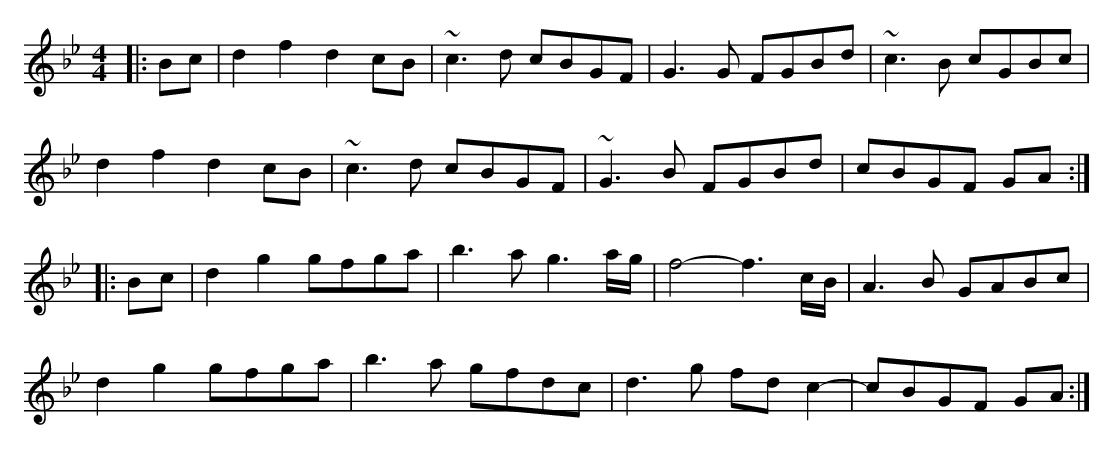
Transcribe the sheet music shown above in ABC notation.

X:1
M:4/4
K:Gmin
|:Bc|d2f2 d2cB|~c3d cBGF|G3G FGBd|~c3B cGBc|
d2f2 d2cB|~c3d cBGF|~G3B FGBd|cBGF GA:|
|:Bc|d2g2 gfga|b3a g3a/g/|f4- f3 c/B/|A3B GABc|
d2g2 gfga|b3a gfdc|d3g fdc2-|cBGF GA:|
